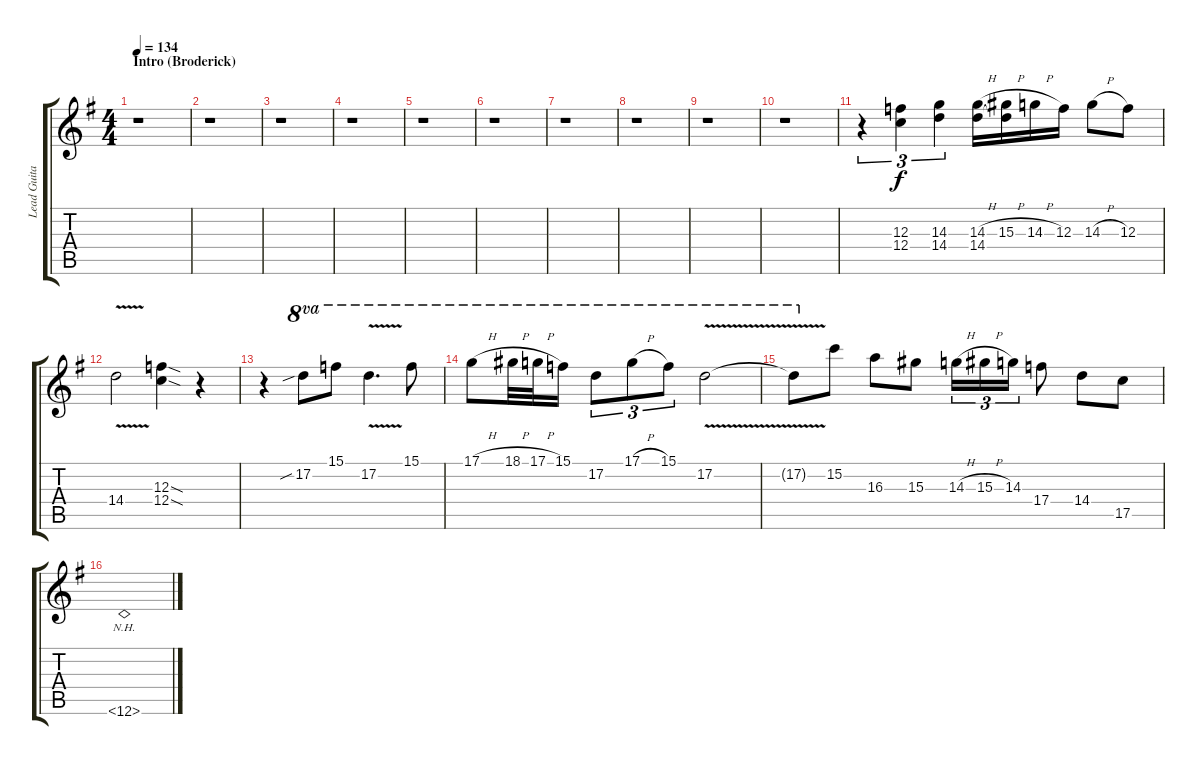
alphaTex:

\track ("Lead Guitar 1" "Lead Guita") {instrument distortionguitar}
\staff {score tabs}
\tuning (D4 A3 F3 C3 G2 D2) {hide}
\ts (4 4)
\section ("" "Intro (Broderick)")
\tempo 134
\clef g2
\ks eminor
r.1{dy f instrument distortionguitar} |
r.1 |
r.1 |
r.1 |
r.1 |
r.1 |
r.1 |
r.1 |
r.1 |
r.1 |
r.4{tu (3 2)} (12.3 12.4).4{tu (3 2)} (14.3 14.4).4{tu (3 2)} (14.3{h} 14.4).16 (15.3{h} 14.4{t}).16 14.3{h}.16 12.3.16 14.3{h}.8 12.3.8 |
14.4{v}.2 (12.3{sod} 12.4{sod}).4 r.4 |
r.4 17.2{sib}.8{ot 8va} 15.1.8{ot 8va} 17.2{v}.4{d ot 8va} 15.1.8{ot 8va} |
17.1{h}.8{ot 8va} 18.1{h}.32{ot 8va} 17.1{h}.32{ot 8va} 15.1.16{ot 8va} 17.2.8{tu (3 2) ot 8va} 17.1{h}.8{tu (3 2) ot 8va} 15.1.8{tu (3 2) ot 8va} 17.2{v}.2{ot 8va} |
17.2{v t}.8{ot 8va} 15.2.8 16.3.8 15.3.8 14.3{h}.16{tu (3 2)} 15.3{h}.16{tu (3 2)} 14.3.16{tu (3 2)} 17.4.8 14.4.8 17.5.8 |
12.6{nh}.1
